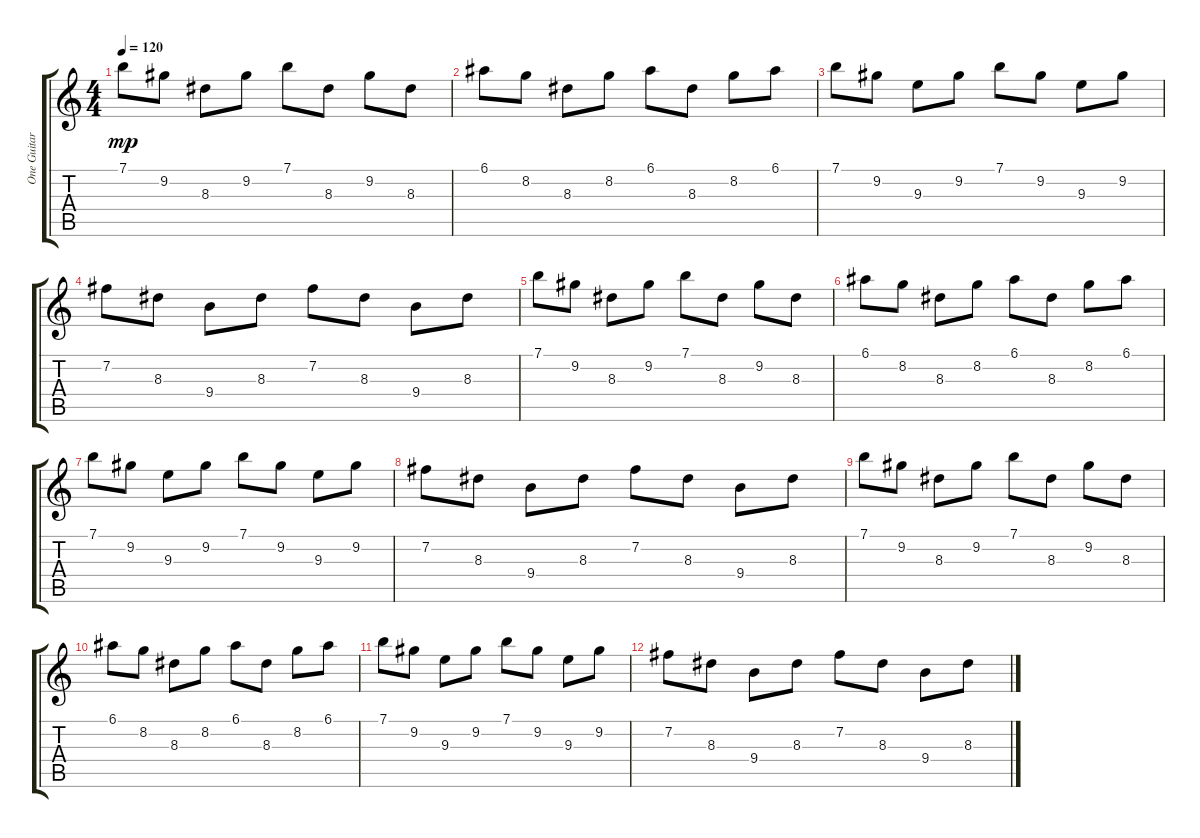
\track ("One Guitar (ac+dist+ch)" "One Guitar") {instrument electricguitarjazz}
\staff {score tabs}
\tuning (E4 B3 G3 D3 A2 E2) {hide}
\ts (4 4)
\tempo 120
\clef g2
\ks c
7.1.8{dy mp} 9.2.8 8.3.8 9.2.8 7.1.8 8.3.8 9.2.8 8.3.8 |
6.1.8 8.2.8 8.3.8 8.2.8 6.1.8 8.3.8 8.2.8 6.1.8 |
7.1.8 9.2.8 9.3.8 9.2.8 7.1.8 9.2.8 9.3.8 9.2.8 |
7.2.8 8.3.8 9.4.8 8.3.8 7.2.8 8.3.8 9.4.8 8.3.8 |
7.1.8 9.2.8 8.3.8 9.2.8 7.1.8 8.3.8 9.2.8 8.3.8 |
6.1.8 8.2.8 8.3.8 8.2.8 6.1.8 8.3.8 8.2.8 6.1.8 |
7.1.8 9.2.8 9.3.8 9.2.8 7.1.8 9.2.8 9.3.8 9.2.8 |
7.2.8 8.3.8 9.4.8 8.3.8 7.2.8 8.3.8 9.4.8 8.3.8 |
7.1.8 9.2.8 8.3.8 9.2.8 7.1.8 8.3.8 9.2.8 8.3.8 |
6.1.8 8.2.8 8.3.8 8.2.8 6.1.8 8.3.8 8.2.8 6.1.8 |
7.1.8 9.2.8 9.3.8 9.2.8 7.1.8 9.2.8 9.3.8 9.2.8 |
7.2.8 8.3.8 9.4.8 8.3.8 7.2.8 8.3.8 9.4.8 8.3.8
